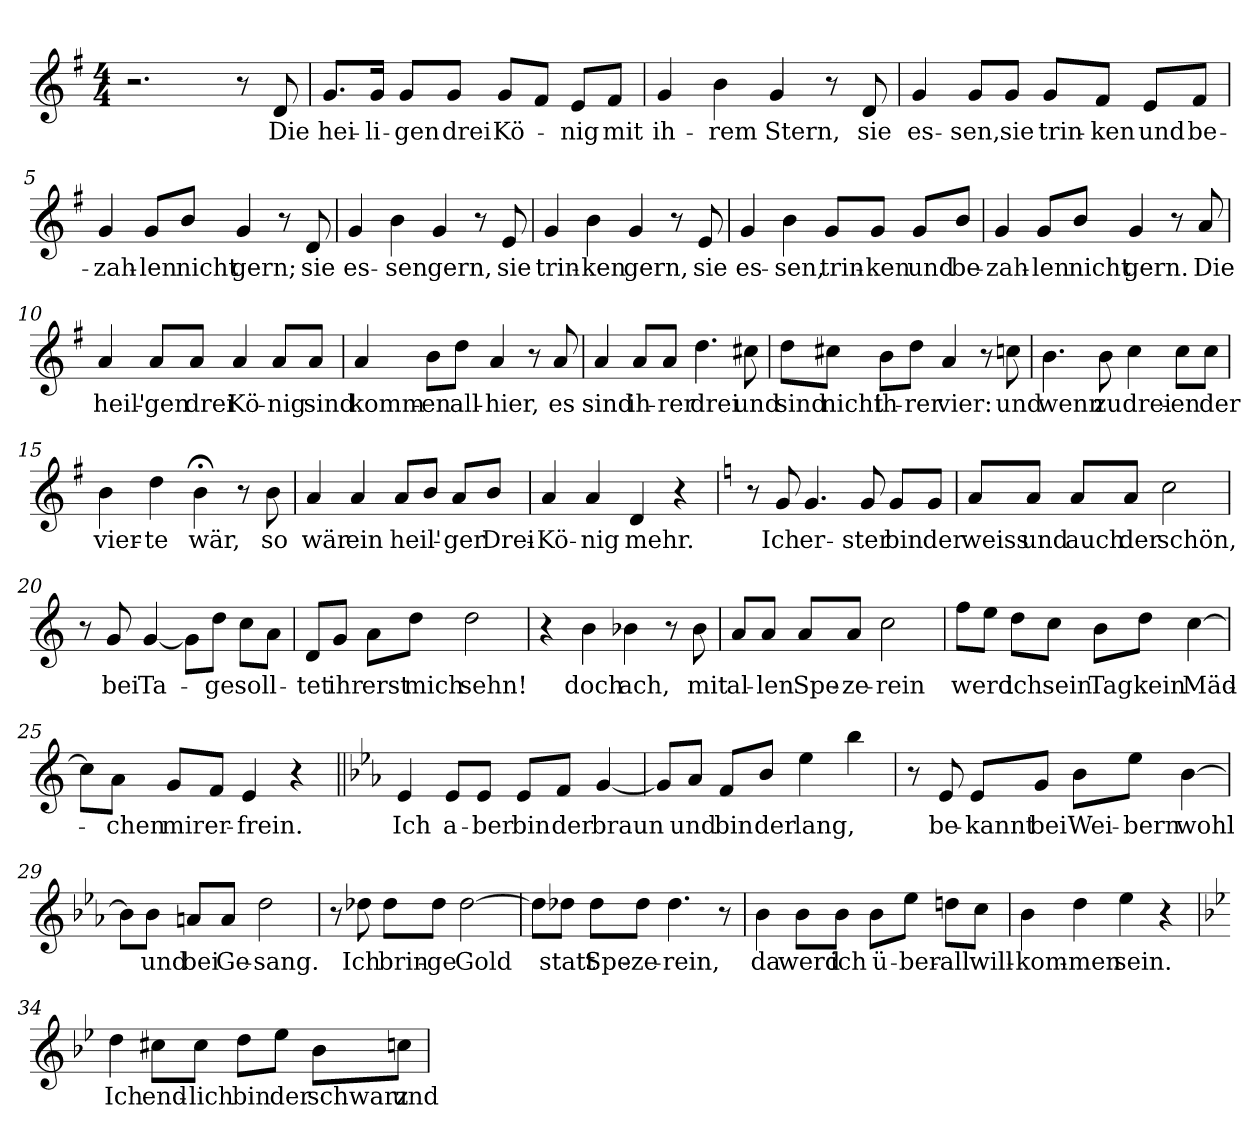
**kern	**text
*part1	*part1
*staff1	*staff1
*clefG2	*
*k[f#]	*
*M4/4	*
=1	=1
2.r	.
8r	.
!	!LO:LY:b
8d/	Die
=2	=2
!	!LO:LY:b
8.g/L	hei-
!	!LO:LY:b
16g/Jk	-li-
!	!LO:LY:b
8g/L	-gen
!	!LO:LY:b
8g/J	drei
!	!LO:LY:b
8g/L	Kö-
8f#/J	.
!	!LO:LY:b
8e/L	-nig
!	!LO:LY:b
8f#/J	mit
=3	=3
!	!LO:LY:b
4g/	ih-
!	!LO:LY:b
4b\	-rem
!	!LO:LY:b
4g/	Stern,
8r	.
!	!LO:LY:b
8d/	sie
=4	=4
!	!LO:LY:b
4g/	es-
!	!LO:LY:b
8g/L	-sen,
!	!LO:LY:b
8g/J	sie
!	!LO:LY:b
8g/L	trin-
!	!LO:LY:b
8f#/J	-ken
!	!LO:LY:b
8e/L	und
!	!LO:LY:b
8f#/J	be-
=5	=5
!	!LO:LY:b
4g/	-zah-
!	!LO:LY:b
8g/L	-len
!	!LO:LY:b
8b/J	nicht
!	!LO:LY:b
4g/	gern;
8r	.
!	!LO:LY:b
8d/	sie
!!LO:LB:g=z
=6	=6
!	!LO:LY:b
4g/	es-
!	!LO:LY:b
4b\	-sen
!	!LO:LY:b
4g/	gern,
8r	.
!	!LO:LY:b
8e/	sie
=7	=7
!	!LO:LY:b
4g/	trin-
!	!LO:LY:b
4b\	-ken
!	!LO:LY:b
4g/	gern,
8r	.
!	!LO:LY:b
8e/	sie
=8	=8
!	!LO:LY:b
4g/	es-
!	!LO:LY:b
4b\	-sen,
!	!LO:LY:b
8g/L	trin-
!	!LO:LY:b
8g/J	-ken
!	!LO:LY:b
8g/L	und
!	!LO:LY:b
8b/J	be-
=9	=9
!	!LO:LY:b
4g/	-zah-
!	!LO:LY:b
8g/L	-len
!	!LO:LY:b
8b/J	nicht
!	!LO:LY:b
4g/	gern.
8r	.
!	!LO:LY:b
8a/	Die
=10	=10
!	!LO:LY:b
4a/	heil'-
!	!LO:LY:b
8a/L	-gen
!	!LO:LY:b
8a/J	drei
!	!LO:LY:b
4a/	Kö-
!	!LO:LY:b
8a/L	-nig
!	!LO:LY:b
8a/J	sind
!!LO:LB:g=z
=11	=11
!	!LO:LY:b
4a/	komm-
!	!LO:LY:b
8b\L	-en
!	!LO:LY:b
8dd\J	all-
!	!LO:LY:b
4a/	-hier,
8r	.
!	!LO:LY:b
8a/	es
=12	=12
!	!LO:LY:b
4a/	sind
!	!LO:LY:b
8a/L	ih-
!	!LO:LY:b
8a/J	-rer
!	!LO:LY:b
4.dd\	drei
!	!LO:LY:b
8cc#X\	und
=13	=13
!	!LO:LY:b
8dd\L	sind
!	!LO:LY:b
8cc#X\J	nicht
!	!LO:LY:b
8b\L	ih-
!	!LO:LY:b
8dd\J	-rer
!	!LO:LY:b
4a/	vier:
8r	.
!	!LO:LY:b
8ccn\	und
=14	=14
!	!LO:LY:b
4.b\	wenn
!	!LO:LY:b
8b\	zu
!	!LO:LY:b
4cc\	drei-
!	!LO:LY:b
8cc\L	-en
!	!LO:LY:b
8cc\J	der
=15	=15
!	!LO:LY:b
4b\	vier-
!	!LO:LY:b
4dd\	-te
!	!LO:LY:b
4b;<\	wär,
8r	.
!	!LO:LY:b
8b\	so
!!LO:LB:g=z
=16	=16
!	!LO:LY:b
4a/	wär
!	!LO:LY:b
4a/	ein
!	!LO:LY:b
8a/L	heil'-
8b/J	.
!	!LO:LY:b
8a/L	-ger
!	!LO:LY:b
8b/J	Drei-
=17	=17
!	!LO:LY:b
4a/	Kö-
!	!LO:LY:b
4a/	-nig
!	!LO:LY:b
4d/	mehr.
4r	.
=18	=18
*k[]	*
8r	.
!	!LO:LY:b
8g/	Ich
!	!LO:LY:b
4.g/	er-
!	!LO:LY:b
8g/	-ster
!	!LO:LY:b
8g/L	bin
!	!LO:LY:b
8g/J	der
=19	=19
!	!LO:LY:b
8a/L	weiss
!	!LO:LY:b
8a/J	und
!	!LO:LY:b
8a/L	auch
!	!LO:LY:b
8a/J	der
!	!LO:LY:b
2cc\	schön,
=20	=20
8r	.
!	!LO:LY:b
8g/	bei
!	!LO:LY:b
[4g/	Ta-
8g\L]	.
!	!LO:LY:b
8dd\J	-ge
!	!LO:LY:b
8cc\L	soll-
8a\J	.
!!LO:LB:g=z
=21	=21
!	!LO:LY:b
8d/L	-tet
!	!LO:LY:b
8g/J	ihr
!	!LO:LY:b
8a\L	erst
!	!LO:LY:b
8dd\J	mich
!	!LO:LY:b
2dd\	sehn!
=22	=22
4r	.
!	!LO:LY:b
4b\	doch
!	!LO:LY:b
4b-X\	ach,
8r	.
!	!LO:LY:b
8b-\	mit
=23	=23
!	!LO:LY:b
8a/L	al-
!	!LO:LY:b
8a/J	-len
!	!LO:LY:b
8a/L	Spe-
!	!LO:LY:b
8a/J	-ze-
!	!LO:LY:b
2cc\	-rein
=24	=24
!	!LO:LY:b
8ff\L	werd
8ee\J	.
!	!LO:LY:b
8dd\L	ich
!	!LO:LY:b
8cc\J	sein
!	!LO:LY:b
8b\L	Tag
!	!LO:LY:b
8dd\J	kein
!	!LO:LY:b
[4cc\	Mäd-
=25	=25
8cc\L]	.
!	!LO:LY:b
8a\J	-chen
!	!LO:LY:b
8g/L	mir
!	!LO:LY:b
8f/J	er-
!	!LO:LY:b
4e/	-frein.
4r	.
!!LO:LB:g=z
=26||	=26||
*k[b-e-a-]	*
!	!LO:LY:b
4e-/	Ich
!	!LO:LY:b
8e-/L	a-
!	!LO:LY:b
8e-/J	-ber
!	!LO:LY:b
8e-/L	bin
!	!LO:LY:b
8f/J	der
!	!LO:LY:b
[4g/	braun
=27	=27
8g/L]	.
!	!LO:LY:b
8a-/J	und
!	!LO:LY:b
8f/L	bin
!	!LO:LY:b
8b-/J	der
!	!LO:LY:b
4ee-\	lang,
4bb-\	.
=28	=28
8r	.
!	!LO:LY:b
8e-/	be-
!	!LO:LY:b
8e-/L	-kannt
!	!LO:LY:b
8g/J	bei
!	!LO:LY:b
8b-\L	Wei-
!	!LO:LY:b
8ee-\J	-bern
!	!LO:LY:b
[4b-\	wohl
=29	=29
8b-\L]	.
!	!LO:LY:b
8b-\J	und
!	!LO:LY:b
8an/L	bei
!	!LO:LY:b
8a/J	Ge-
!	!LO:LY:b
2dd\	-sang.
=30	=30
8r	.
!	!LO:LY:b
8dd-X\	Ich
!	!LO:LY:b
8dd-\L	brin-
!	!LO:LY:b
8dd-\J	-ge
!	!LO:LY:b
[2dd-\	Gold
!!LO:LB:g=z
=31	=31
8dd-\L]	.
!	!LO:LY:b
8dd-X\J	statt
!	!LO:LY:b
8dd-\L	Spe-
!	!LO:LY:b
8dd-\J	-ze-
!	!LO:LY:b
4.dd-\	-rein,
8r	.
=32	=32
!	!LO:LY:b
4b-\	da
!	!LO:LY:b
8b-\L	werd
!	!LO:LY:b
8b-\J	ich
!	!LO:LY:b
8b-\L	ü-
!	!LO:LY:b
8ee-\J	-ber-
!	!LO:LY:b
8ddn\L	-all
!	!LO:LY:b
8cc\J	will-
=33	=33
!	!LO:LY:b
4b-\	-kom-
!	!LO:LY:b
4dd\	-men
!	!LO:LY:b
4ee-\	sein.
4r	.
=34	=34
*k[b-e-]	*
!	!LO:LY:b
4dd\	Ich
!	!LO:LY:b
8cc#X\L	end-
!	!LO:LY:b
8cc#\J	-lich
!	!LO:LY:b
8dd\L	bin
!	!LO:LY:b
8ee-\J	der
!	!LO:LY:b
8b-\L	schwarz
!	!LO:LY:b
8ccn\J	und
=	=
*-	*-
